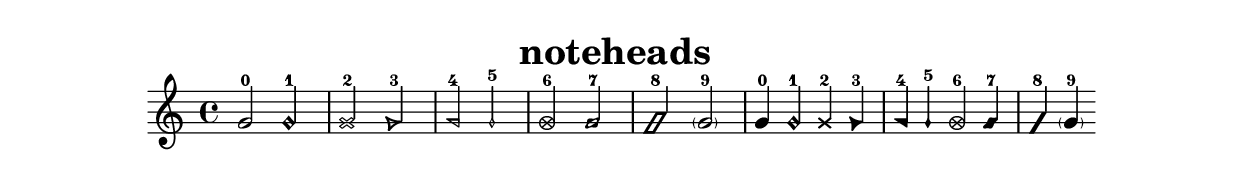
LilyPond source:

% [notes] external for Pure Data
% development-version July 14, 2014 
% by Jaime E. Oliver La Rosa
% la.rosa@nyu.edu
% @ the Waverly Labs in NYU MUSIC FAS
% Open this file with Lilypond
% more information is available at lilypond.org
% Released under the GNU General Public License.

% HEADERS

glissandoSkipOn = {
	\override NoteColumn.glissando-skip = ##t
	\hide NoteHead
	\hide Accidental
	\hide Tie
	\override NoteHead.no-ledgers = ##t
}

glissandoSkipOff = {
	\revert NoteColumn.glissando-skip
	\undo \hide NoteHead
	\undo \hide Tie
	\undo \hide Accidental
	\revert NoteHead.no-ledgers
}

\header {
	title = "noteheads "
}

inst_part = \relative c'' 
{

\time 4/4

\clef treble 
% ________________________________________bar 1 :
 g2-0 
		\once \override NoteHead.style = #'harmonic g2-1  |
% ________________________________________bar 2 :
\xNote g2-2 
		\once \override NoteHead.style = #'triangle g2-3  |
% ________________________________________bar 3 :
\once \override NoteHead.style = #'fa g2-4 
		\once \override NoteHead.style = #'mensural g2-5  |
% ________________________________________bar 4 :
\once \override NoteHead.style = #'xcircle g2-6 
		\once \override NoteHead.style = #'diamond g2-7  |
% ________________________________________bar 5 :
\once \override NoteHead.style = #'slash g2-8 
		\parenthesize g2-9  |
% ________________________________________bar 6 :
g4-0 
	\once \override NoteHead.style = #'harmonic g4-1 
		\xNote g4-2 
			\once \override NoteHead.style = #'triangle g4-3  |
% ________________________________________bar 7 :
\once \override NoteHead.style = #'fa g4-4 
	\once \override NoteHead.style = #'mensural g4-5 
		\once \override NoteHead.style = #'xcircle g4-6 
			\once \override NoteHead.style = #'diamond g4-7  |
% ________________________________________bar 8 :
\once \override NoteHead.style = #'slash g4-8 
	\parenthesize g4-9 
}

\score {
	\new Staff {
		\new Voice {
			\inst_part
		}
	}
	\layout {
		\mergeDifferentlyHeadedOn
		\mergeDifferentlyDottedOn
		\set harmonicDots = ##t
		\override Glissando.thickness = #4
		\set Staff.pedalSustainStyle = #'mixed
		\override TextSpanner.bound-padding = #1.0
		\override TextSpanner.bound-details.right.padding = #1.3
		\override TextSpanner.bound-details.right.stencil-align-dir-y = #CENTER
		\override TextSpanner.bound-details.left.stencil-align-dir-y = #CENTER
		\override TextSpanner.bound-details.right-broken.text = ##f
		\override TextSpanner.bound-details.left-broken.text = ##f
		\override Glissando.minimum-length = #4
		\override Glissando.springs-and-rods = #ly:spanner::set-spacing-rods
		\override Glissando.breakable = ##t
		\override Glissando.after-line-breaking = ##t
		\set baseMoment = #(ly:make-moment 1/8)
		\set beatStructure = #'(2 2 2 2)
		#(set-default-paper-size "a4")
	}
	\midi { }
}

\version "2.18.2"
% notes Pd External version testing 
